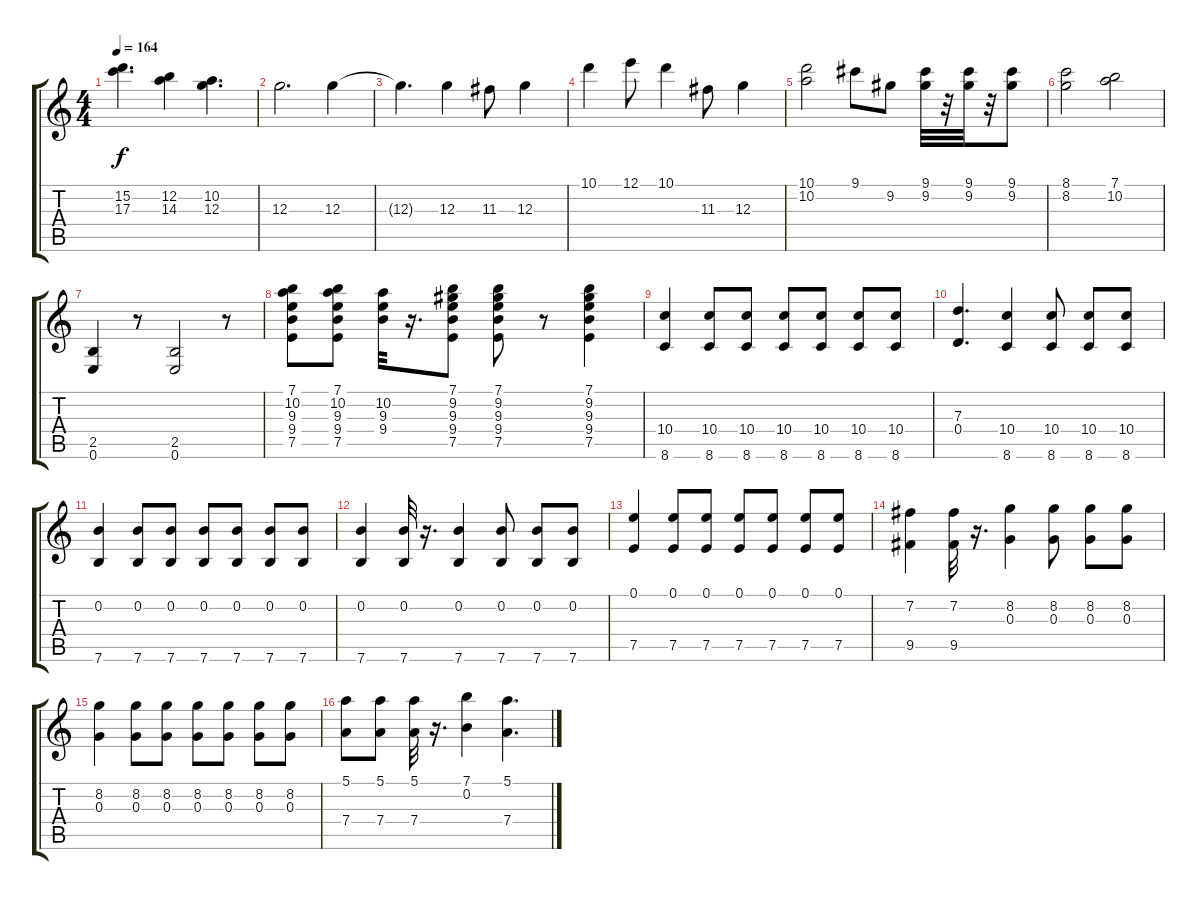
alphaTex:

\track "" {instrument overdrivenguitar}
\staff {score tabs}
\tuning (E4 B3 G3 D3 A2 E2) {hide}
\ts (4 4)
\tempo 164
\clef g2
\ks c
(15.2 17.3).4{d dy f} (12.2 14.3).4 (10.2 12.3).4{d} |
12.3.2{d} 12.3.4 |
12.3{t}.4{d} 12.3.4 11.3.8 12.3.4 |
10.1.4 12.1.8 10.1.4 11.3.8 12.3.4 |
(10.1 10.2).2 9.1.8 9.2.8 (9.1 9.2).32 r.32 (9.1 9.2).32 r.32 (9.1 9.2).8 |
(8.1 8.2).2 (7.1 10.2).2 |
(2.5 0.6).4 r.8 (2.5 0.6).2 r.8 |
(7.1 10.2 9.3 9.4 7.5).8 (7.1 10.2 9.3 9.4 7.5).8 (10.2 9.3 9.4).32 r.16{d} (7.1 9.2 9.3 9.4 7.5).8 (7.1 9.2 9.3 9.4 7.5).8 r.8 (7.1 9.2 9.3 9.4 7.5).4 |
(10.4 8.6).4 (10.4 8.6).8 (10.4 8.6).8 (10.4 8.6).8 (10.4 8.6).8 (10.4 8.6).8 (10.4 8.6).8 |
(7.3 0.4).4{d} (10.4 8.6).4 (10.4 8.6).8 (10.4 8.6).8 (10.4 8.6).8 |
(0.2 7.6).4 (0.2 7.6).8 (0.2 7.6).8 (0.2 7.6).8 (0.2 7.6).8 (0.2 7.6).8 (0.2 7.6).8 |
(0.2 7.6).4 (0.2 7.6).32 r.16{d} (0.2 7.6).4 (0.2 7.6).8 (0.2 7.6).8 (0.2 7.6).8 |
(0.1 7.5).4 (0.1 7.5).8 (0.1 7.5).8 (0.1 7.5).8 (0.1 7.5).8 (0.1 7.5).8 (0.1 7.5).8 |
(7.2 9.5).4 (7.2 9.5).32 r.16{d} (8.2 0.3).4 (8.2 0.3).8 (8.2 0.3).8 (8.2 0.3).8 |
(8.2 0.3).4 (8.2 0.3).8 (8.2 0.3).8 (8.2 0.3).8 (8.2 0.3).8 (8.2 0.3).8 (8.2 0.3).8 |
(5.1 7.4).8 (5.1 7.4).8 (5.1 7.4).32 r.16{d} (7.1 0.2).4 (5.1 7.4).4{d}
